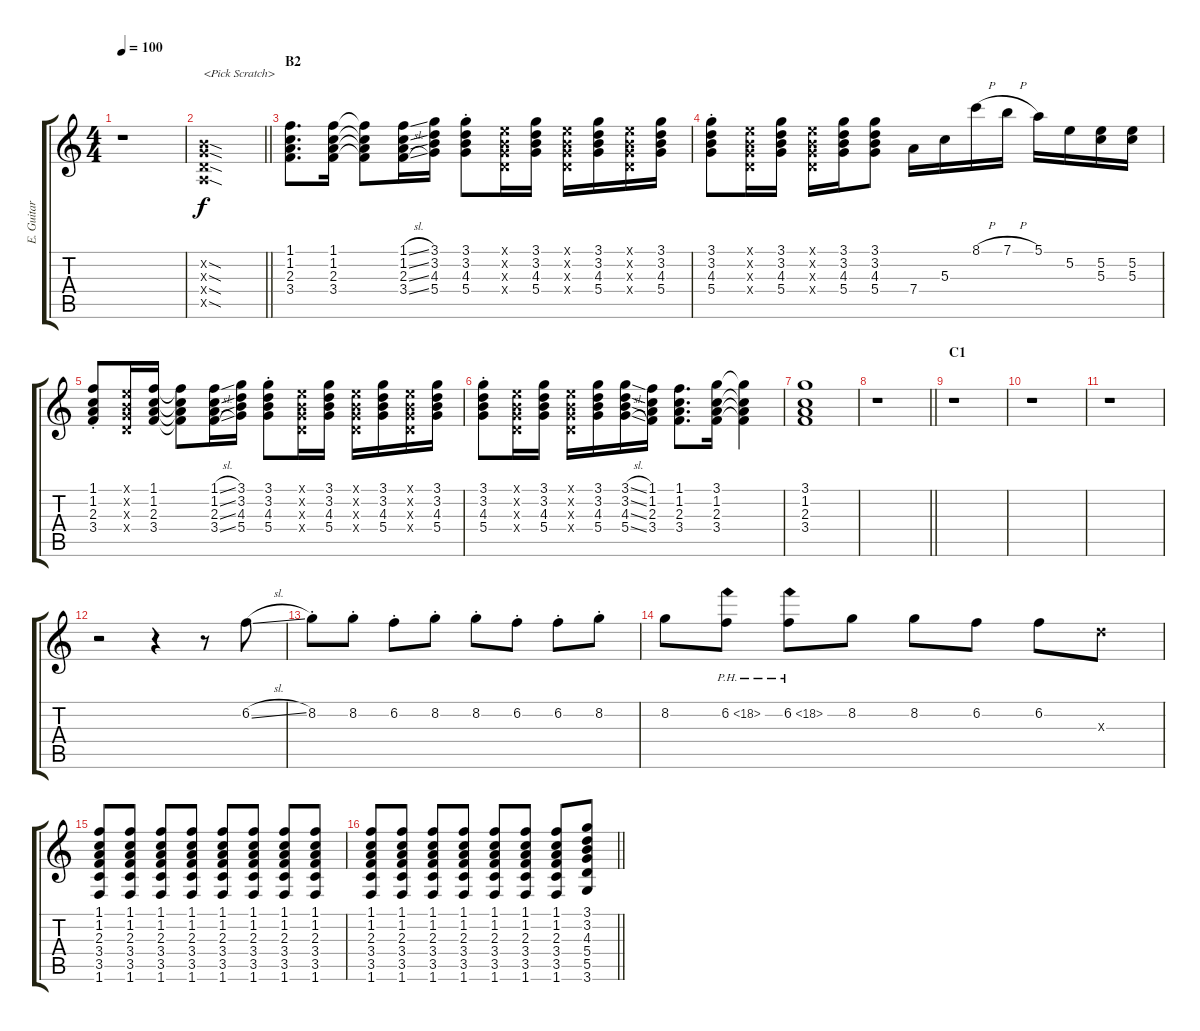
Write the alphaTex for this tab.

\track ("E. Guitar II" "E. Guitar ") {instrument overdrivenguitar}
\staff {score tabs}
\tuning (E4 B3 G3 D3 A2 E2) {hide}
\ts (4 4)
\tempo 100
\clef g2
\ks c
r.1{dy f} |
\barLineRight lightlight
(0.2{sod x} 0.3{sod x} 0.4{sod x} 0.5{sod x}).1{txt "<Pick Scratch>"} |
\section ("" "B2")
(1.1 1.2 2.3 3.4).8{d} (1.1 1.2 2.3 3.4).16 (1.1{t} 1.2{t} 2.3{t} 3.4{t}).8 (1.1{sl} 1.2{sl} 2.3{sl} 3.4{sl}).16 (3.1 3.2 4.3 5.4).16 (3.1{st} 3.2{st} 4.3{st} 5.4{st}).8 (0.1{x} 0.2{x} 0.3{x} 0.4{x}).16 (3.1 3.2 4.3 5.4).16 (0.1{x} 0.2{x} 0.3{x} 0.4{x}).16 (3.1 3.2 4.3 5.4).16 (0.1{x} 0.2{x} 0.3{x} 0.4{x}).16 (3.1 3.2 4.3 5.4).16 |
(3.1{st} 3.2{st} 4.3{st} 5.4{st}).8 (0.1{x} 0.2{x} 0.3{x} 0.4{x}).16 (3.1 3.2 4.3 5.4).16 (0.1{x} 0.2{x} 0.3{x} 0.4{x}).16 (3.1 3.2 4.3 5.4).16 (3.1 3.2 4.3 5.4).8 7.4.16 5.3.16 8.1{h}.16 7.1{h}.16 5.1.16 5.2.16 (5.2 5.3).16 (5.2 5.3).16 |
(1.1{st} 1.2{st} 2.3{st} 3.4{st}).8 (0.1{x} 0.2{x} 0.3{x} 0.4{x}).16 (1.1 1.2 2.3 3.4).16 (1.1{t} 1.2{t} 2.3{t} 3.4{t}).8 (1.1{sl} 1.2{sl} 2.3{sl} 3.4{sl}).16 (3.1 3.2 4.3 5.4).16 (3.1{st} 3.2{st} 4.3{st} 5.4{st}).8 (0.1{x} 0.2{x} 0.3{x} 0.4{x}).16 (3.1 3.2 4.3 5.4).16 (0.1{x} 0.2{x} 0.3{x} 0.4{x}).16 (3.1 3.2 4.3 5.4).16 (0.1{x} 0.2{x} 0.3{x} 0.4{x}).16 (3.1 3.2 4.3 5.4).16 |
(3.1{st} 3.2{st} 4.3{st} 5.4{st}).8 (0.1{x} 0.2{x} 0.3{x} 0.4{x}).16 (3.1 3.2 4.3 5.4).16 (0.1{x} 0.2{x} 0.3{x} 0.4{x}).16 (3.1 3.2 4.3 5.4).16 (3.1{sl} 3.2{sl} 4.3{sl} 5.4{sl}).16 (1.1 1.2 2.3 3.4).16 (1.1 1.2 2.3 3.4).8{d} (3.1 1.2 2.3 3.4).16 (3.1{t} 1.2{t} 2.3{t} 3.4{t}).4 |
(3.1 1.2 2.3 3.4).1 |
\barLineRight lightlight
r.1 |
\section ("" "C1")
r.1 |
r.1 |
r.1 |
r.2 r.4 r.8 6.2{sl}.8 |
8.2{st}.8 8.2{st}.8 6.2{st}.8 8.2{st}.8 8.2{st}.8 6.2{st}.8 6.2{st}.8 8.2{st}.8 |
8.2.8 6.2{ph 12}.8 6.2{ph 12}.8 8.2.8 8.2.8 6.2.8 6.2.8 7.3{x}.8 |
(1.1 1.2 2.3 3.4 3.5 1.6).8 (1.1 1.2 2.3 3.4 3.5 1.6).8 (1.1 1.2 2.3 3.4 3.5 1.6).8 (1.1 1.2 2.3 3.4 3.5 1.6).8 (1.1 1.2 2.3 3.4 3.5 1.6).8 (1.1 1.2 2.3 3.4 3.5 1.6).8 (1.1 1.2 2.3 3.4 3.5 1.6).8 (1.1 1.2 2.3 3.4 3.5 1.6).8 |
\barLineRight lightlight
(1.1 1.2 2.3 3.4 3.5 1.6).8 (1.1 1.2 2.3 3.4 3.5 1.6).8 (1.1 1.2 2.3 3.4 3.5 1.6).8 (1.1 1.2 2.3 3.4 3.5 1.6).8 (1.1 1.2 2.3 3.4 3.5 1.6).8 (1.1 1.2 2.3 3.4 3.5 1.6).8 (1.1 1.2 2.3 3.4 3.5 1.6).8 (3.1 3.2 4.3 5.4 5.5 3.6).8
